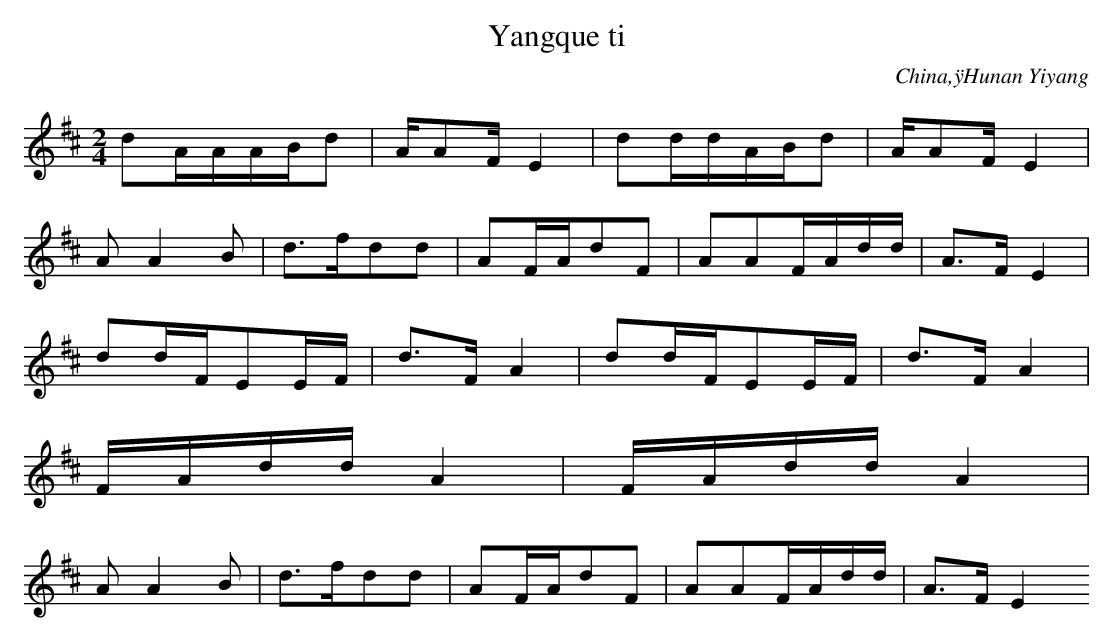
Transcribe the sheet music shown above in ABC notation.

X:1
T: Yangque ti
O: China,ÿHunan Yiyang
M: 2/4
L: 1/16
K: D
d2AAABd2 | AA2FE4 | d2ddABd2 | AA2FE4 |
A2A4B2 | d3fd2d2 | A2FAd2F2 | A2A2FAdd | A3FE4 |
d2dFE2EF | d3FA4 | d2dFE2EF | d3FA4 |
FAddA4 | FAddA4 |
A2A4B2 | d3fd2d2 | A2FAd2F2 | A2A2FAdd | A3FE4
